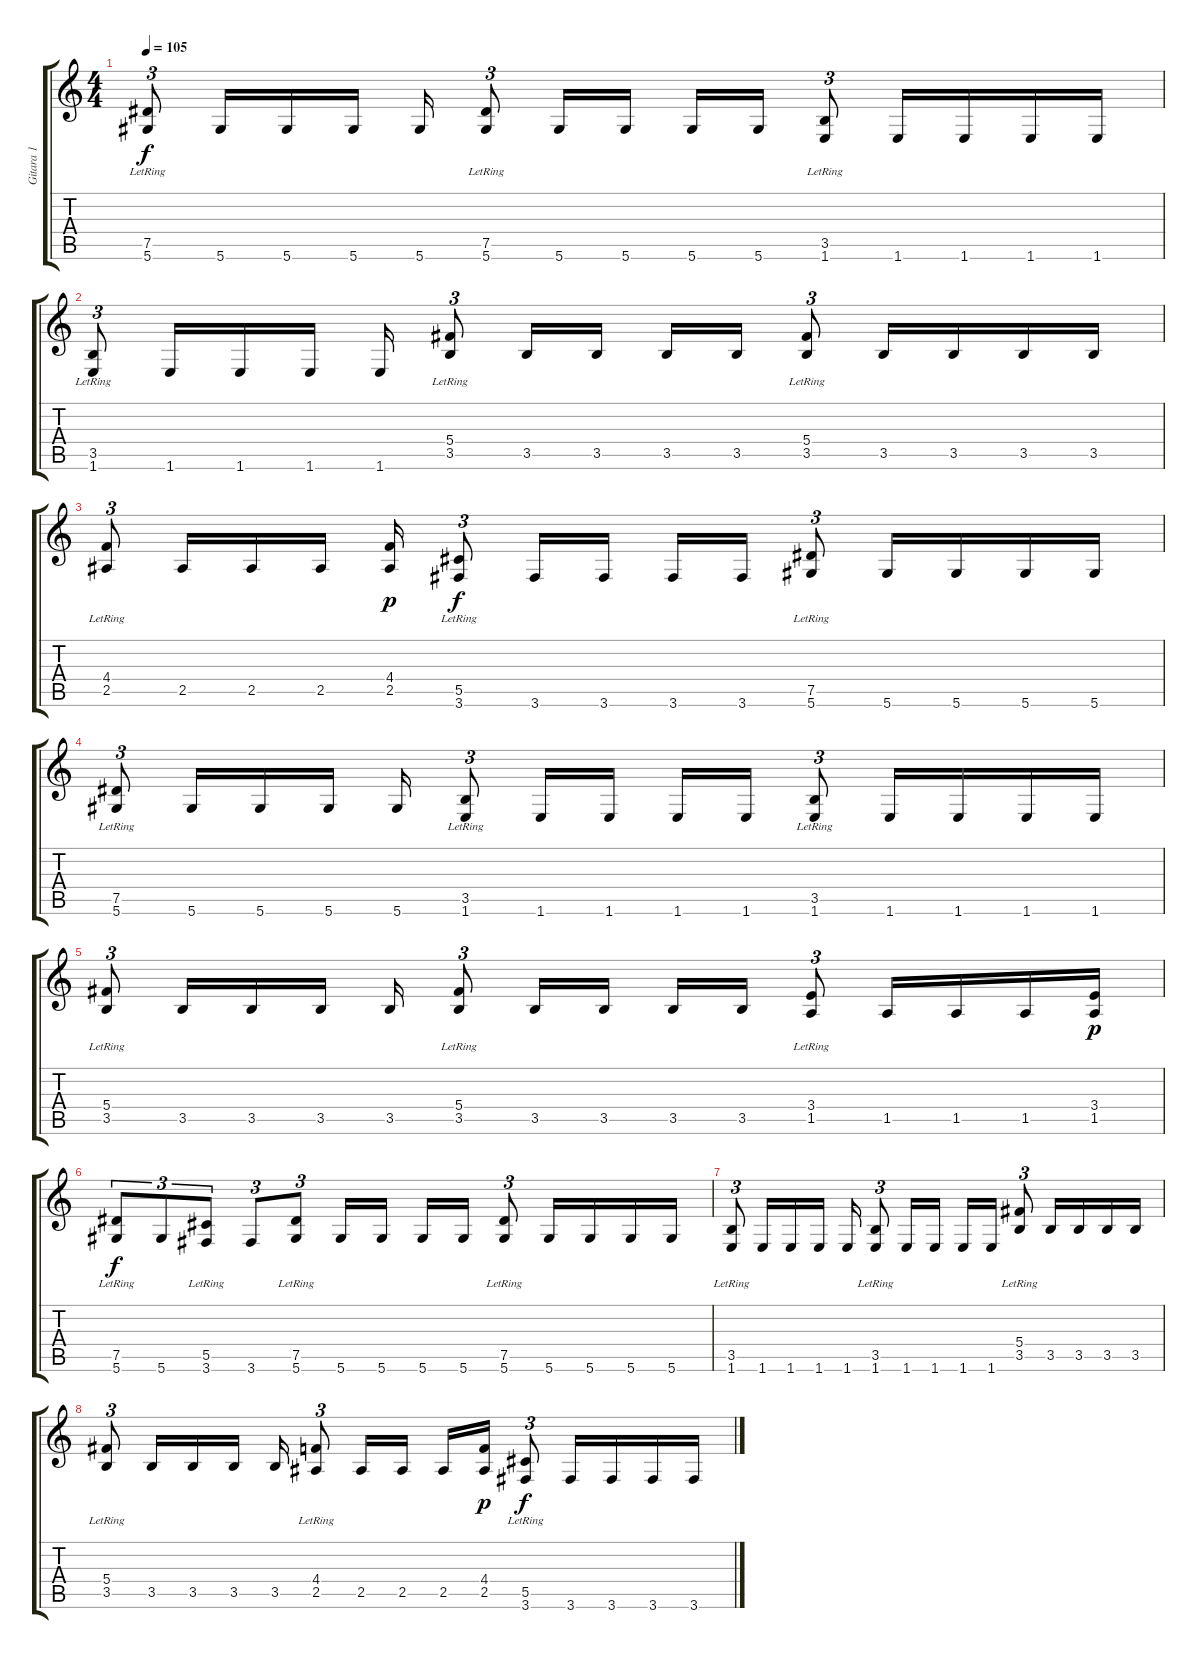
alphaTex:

\track ("Gitara 1" "Gitara 1") {instrument overdrivenguitar}
\staff {score tabs}
\tuning (Eb4 Bb3 Gb3 Db3 Ab2 Eb2) {hide}
\ts (4 4)
\tempo 105
\clef g2
\ks c
(7.5{lr} 5.6).8{tu (3 2) dy f} 5.6.16 5.6.16 5.6.16 5.6.16 (7.5{lr} 5.6).8{tu (3 2)} 5.6.16 5.6.16 5.6.16 5.6.16 (3.5{lr} 1.6).8{tu (3 2)} 1.6.16 1.6.16 1.6.16 1.6.16 |
(3.5{lr} 1.6).8{tu (3 2)} 1.6.16 1.6.16 1.6.16 1.6.16 (5.4{lr} 3.5).8{tu (3 2)} 3.5.16 3.5.16 3.5.16 3.5.16 (5.4{lr} 3.5).8{tu (3 2)} 3.5.16 3.5.16 3.5.16 3.5.16 |
(4.4{lr} 2.5).8{tu (3 2)} 2.5.16 2.5.16 2.5.16 (4.4 2.5).16{dy p} (5.5{lr} 3.6).8{tu (3 2) dy f} 3.6.16 3.6.16 3.6.16 3.6.16 (7.5{lr} 5.6).8{tu (3 2)} 5.6.16 5.6.16 5.6.16 5.6.16 |
(7.5{lr} 5.6).8{tu (3 2)} 5.6.16 5.6.16 5.6.16 5.6.16 (3.5{lr} 1.6).8{tu (3 2)} 1.6.16 1.6.16 1.6.16 1.6.16 (3.5{lr} 1.6).8{tu (3 2)} 1.6.16 1.6.16 1.6.16 1.6.16 |
(5.4{lr} 3.5).8{tu (3 2)} 3.5.16 3.5.16 3.5.16 3.5.16 (5.4{lr} 3.5).8{tu (3 2)} 3.5.16 3.5.16 3.5.16 3.5.16 (3.4{lr} 1.5).8{tu (3 2)} 1.5.16 1.5.16 1.5.16 (3.4 1.5).16{dy p} |
(7.5{lr} 5.6).8{tu (3 2) dy f} 5.6.8{tu (3 2)} (5.5{lr} 3.6).8{tu (3 2)} 3.6.8{tu (3 2)} (7.5{lr} 5.6).8{tu (3 2)} 5.6.16 5.6.16 5.6.16 5.6.16 (7.5{lr} 5.6).8{tu (3 2)} 5.6.16 5.6.16 5.6.16 5.6.16 |
(3.5{lr} 1.6).8{tu (3 2)} 1.6.16 1.6.16 1.6.16 1.6.16 (3.5{lr} 1.6).8{tu (3 2)} 1.6.16 1.6.16 1.6.16 1.6.16 (5.4{lr} 3.5).8{tu (3 2)} 3.5.16 3.5.16 3.5.16 3.5.16 |
(5.4{lr} 3.5).8{tu (3 2)} 3.5.16 3.5.16 3.5.16 3.5.16 (4.4{lr} 2.5).8{tu (3 2)} 2.5.16 2.5.16 2.5.16 (4.4 2.5).16{dy p} (5.5{lr} 3.6).8{tu (3 2) dy f} 3.6.16 3.6.16 3.6.16 3.6.16
